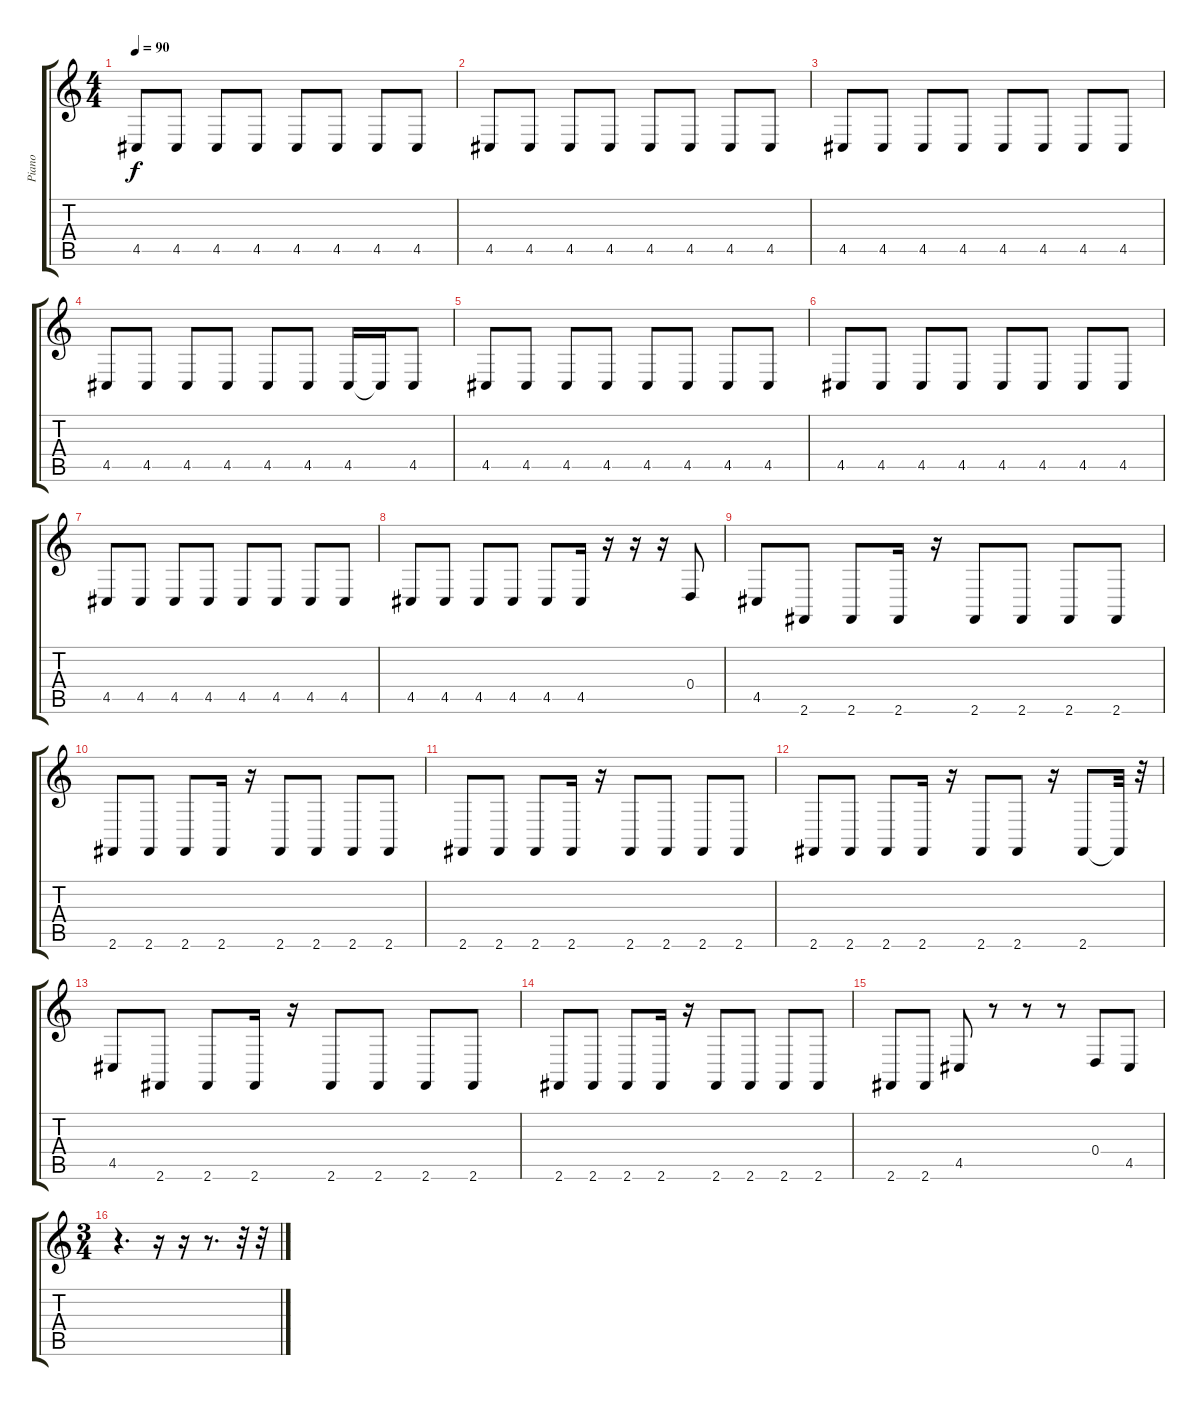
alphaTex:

\track ("Piano" "Piano") {instrument acousticgrandpiano}
\staff {score tabs}
\tuning (E4 B3 G3 D3 A2 E2) {hide}
\ts (4 4)
\tempo 90
\clef g2
\ks c
4.5.8{dy f} 4.5.8 4.5.8 4.5.8 4.5.8 4.5.8 4.5.8 4.5.8 |
4.5.8 4.5.8 4.5.8 4.5.8 4.5.8 4.5.8 4.5.8 4.5.8 |
4.5.8 4.5.8 4.5.8 4.5.8 4.5.8 4.5.8 4.5.8 4.5.8 |
4.5.8 4.5.8 4.5.8 4.5.8 4.5.8 4.5.8 4.5.16 4.5{t}.16 4.5.8 |
4.5.8 4.5.8 4.5.8 4.5.8 4.5.8 4.5.8 4.5.8 4.5.8 |
4.5.8 4.5.8 4.5.8 4.5.8 4.5.8 4.5.8 4.5.8 4.5.8 |
4.5.8 4.5.8 4.5.8 4.5.8 4.5.8 4.5.8 4.5.8 4.5.8 |
4.5.8 4.5.8 4.5.8 4.5.8 4.5.8 4.5.16 r.16 r.16 r.16 0.4.8 |
4.5.8 2.6.8 2.6.8 2.6.16 r.16 2.6.8 2.6.8 2.6.8 2.6.8 |
2.6.8 2.6.8 2.6.8 2.6.16 r.16 2.6.8 2.6.8 2.6.8 2.6.8 |
2.6.8 2.6.8 2.6.8 2.6.16 r.16 2.6.8 2.6.8 2.6.8 2.6.8 |
2.6.8 2.6.8 2.6.8 2.6.16 r.16 2.6.8 2.6.8 r.16 2.6.8 2.6{t}.32 r.32 |
4.5.8 2.6.8 2.6.8 2.6.16 r.16 2.6.8 2.6.8 2.6.8 2.6.8 |
2.6.8 2.6.8 2.6.8 2.6.16 r.16 2.6.8 2.6.8 2.6.8 2.6.8 |
2.6.8 2.6.8 4.5.8 r.8 r.8 r.8 0.4.8 4.5.8 |
\ts (3 4)
r.4{d} r.16 r.16 r.8{d} r.32 r.32
